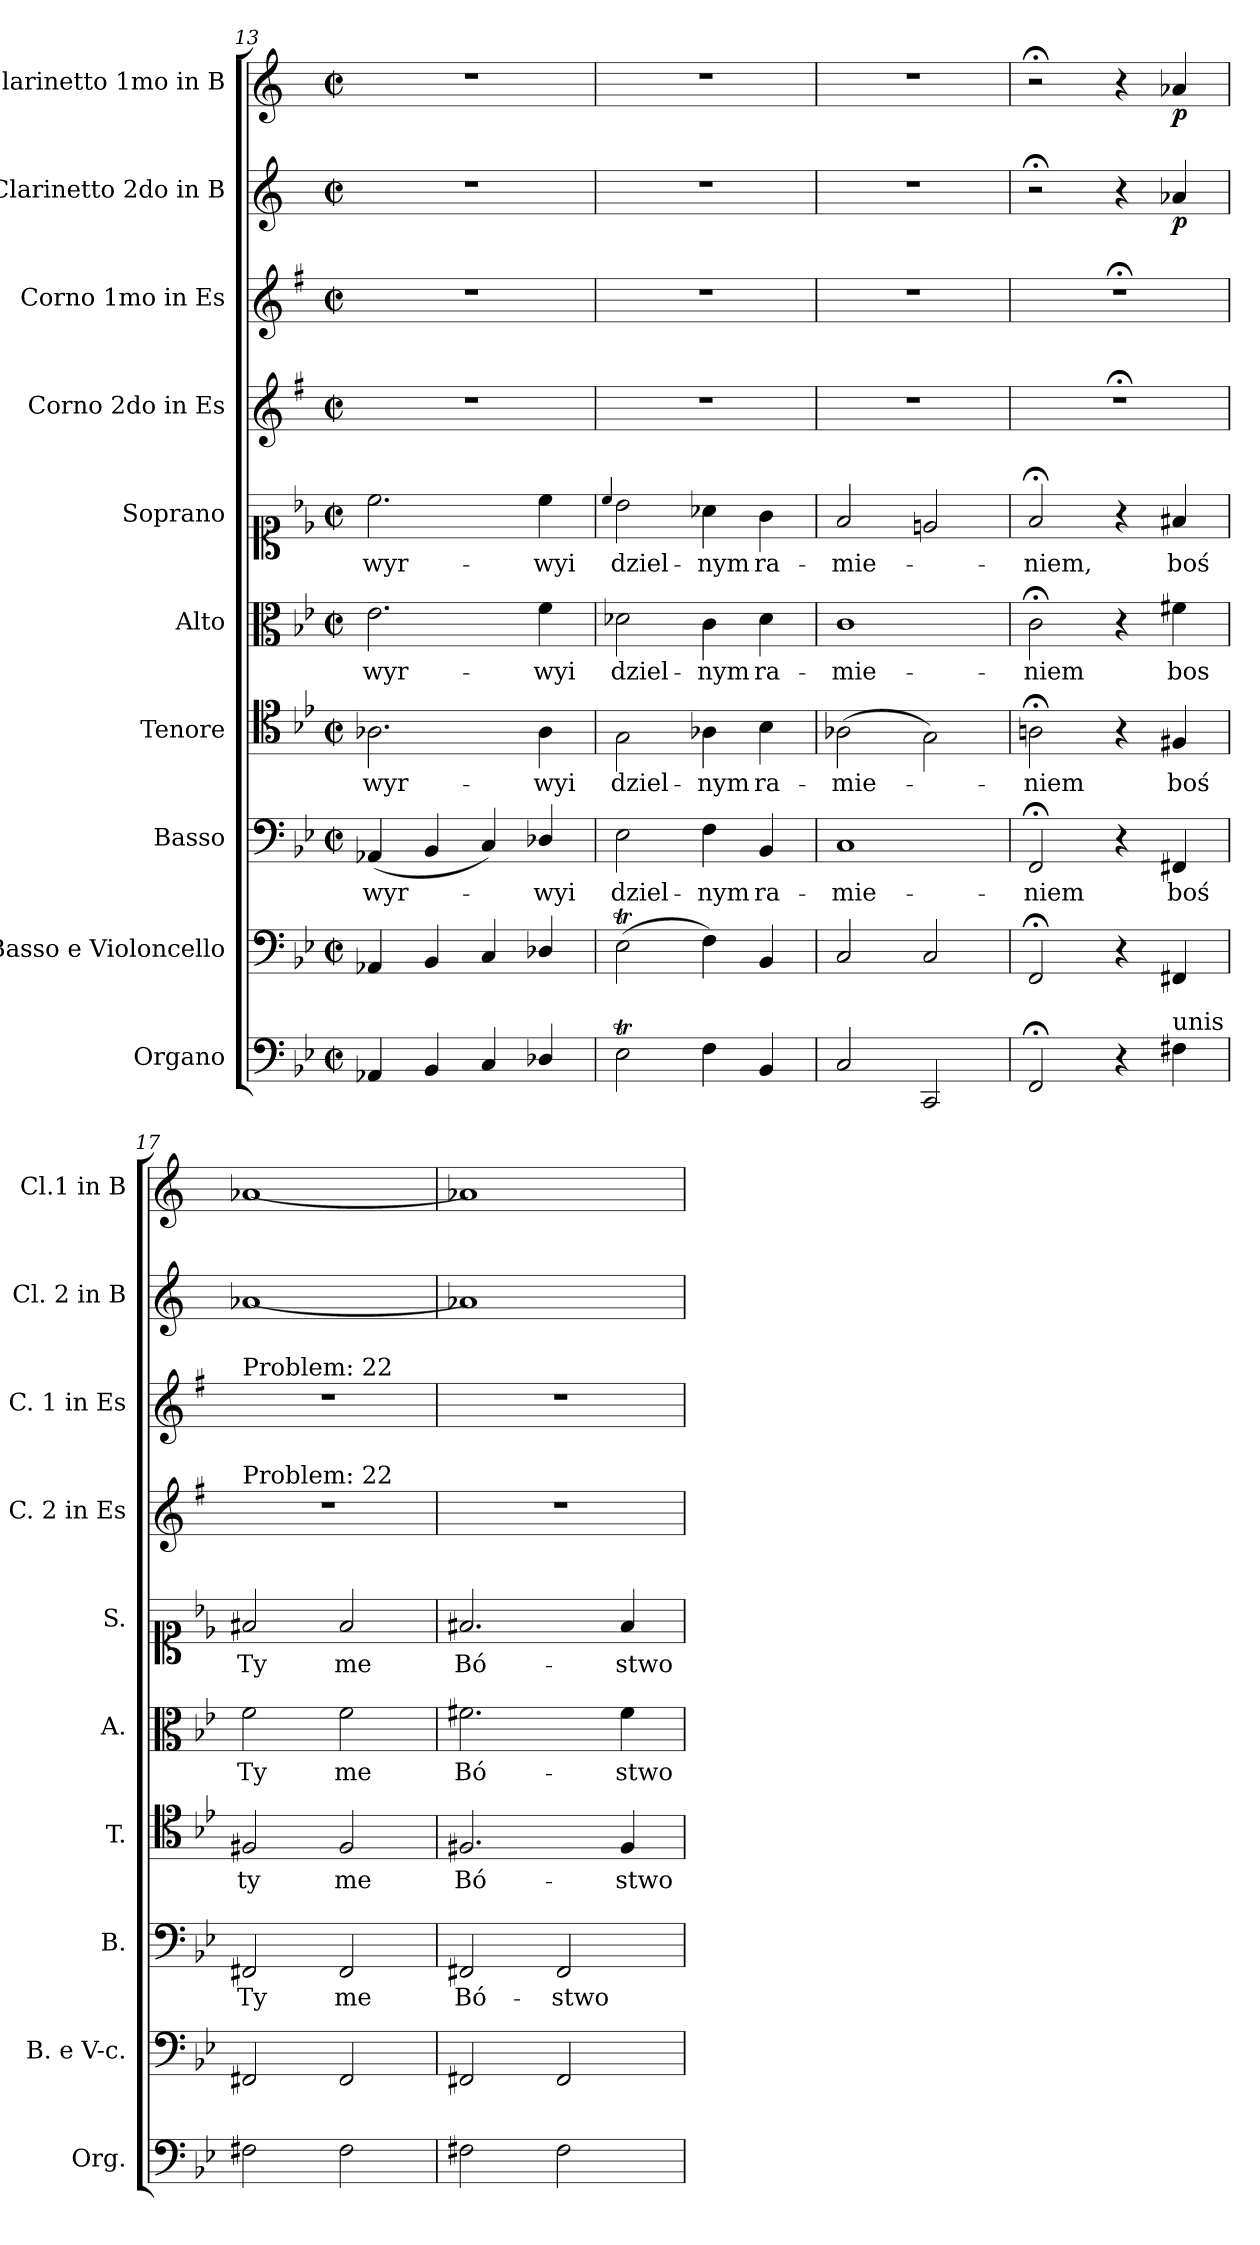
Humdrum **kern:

**kern	**kern	**kern	**text	**kern	**text	**kern	**text	**kern	**text	**kern	**kern	**kern	**dynam	**kern	**dynam
*part10	*part9	*part8	*part8	*part7	*part7	*part6	*part6	*part5	*part5	*part4	*part3	*part2	*part2	*part1	*part1
*staff10	*staff9	*staff8	*staff8	*staff7	*staff7	*staff6	*staff6	*staff5	*staff5	*staff4	*staff3	*staff2	*staff2	*staff1	*staff1
*I"Organo	*I"Basso e Violoncello	*I"Basso	*	*I"Tenore	*	*I"Alto	*	*I"Soprano	*	*I"Corno 2do in Es	*I"Corno 1mo in Es	*I"Clarinetto 2do in B	*	*I"Clarinetto 1mo in B	*
*I'Org.	*I'B. e V-c.	*I'B.	*	*I'T.	*	*I'A.	*	*I'S.	*	*I'C. 2 in Es	*I'C. 1 in Es	*I'Cl. 2 in B	*	*I'Cl.1 in B	*
*clefF4	*clefF4	*clefF4	*	*clefC4	*	*clefC3	*	*clefC1	*	*clefG2	*clefG2	*clefG2	*	*clefG2	*
*	*	*	*	*	*	*	*	*	*	*ITrd5c9	*ITrd5c9	*ITrd1c2	*	*ITrd1c2	*
*k[b-e-]	*k[b-e-]	*k[b-e-]	*	*k[b-e-]	*	*k[b-e-]	*	*k[b-e-]	*	*k[b-e-]	*k[b-e-]	*k[b-e-]	*	*k[b-e-]	*
*M2/2	*M2/2	*M2/2	*	*M2/2	*	*M2/2	*	*M2/2	*	*M2/2	*M2/2	*M2/2	*	*M2/2	*
*met(c|)	*met(c|)	*met(c|)	*	*met(c|)	*	*met(c|)	*	*met(c|)	*	*met(c|)	*met(c|)	*met(c|)	*	*met(c|)	*
=13	=13	=13	=13	=13	=13	=13	=13	=13	=13	=13	=13	=13	=13	=13	=13
4AA-X/	4AA-X/	(<4AA-X/	wyr-	2.A-X\	wyr-	2.e-\	wyr-	2.cc\	wyr-	1r	1r	1r	.	1r	.
4BB-/	4BB-/	4BB-/	.	.	.	.	.	.	.	.	.	.	.	.	.
4C/	4C/	4C/)	.	.	.	.	.	.	.	.	.	.	.	.	.
4D-X/	4D-X/	4D-X/	-wyi	4A-\	-wyi	4f\	-wyi	4cc\	-wyi	.	.	.	.	.	.
=14	=14	=14	=14	=14	=14	=14	=14	=14	=14	=14	=14	=14	=14	=14	=14
.	.	.	.	.	.	.	.	4qqcc/	.	.	.	.	.	.	.
2E-T\	(2E-T\	2E-\	dziel-	2G\	dziel-	2d-X\	dziel-	2b-\	dziel-	1r	1r	1r	.	1r	.
4F\	4F\)	4F\	-nym	4A-X\	-nym	4c\	-nym	4a-X\	-nym	.	.	.	.	.	.
4BB-/	4BB-/	4BB-/	ra-	4B-\	ra-	4d-\	ra-	4g\	ra-	.	.	.	.	.	.
=15	=15	=15	=15	=15	=15	=15	=15	=15	=15	=15	=15	=15	=15	=15	=15
2C/	2C/	1C	-mie-	(>2A-X\	-mie-	1c	-mie-	2f/	-mie-	1r	1r	1r	.	1r	.
2CC/	2C/	.	.	2G\)	.	.	.	2en/	.	.	.	.	.	.	.
=16	=16	=16	=16	=16	=16	=16	=16	=16	=16	=16	=16	=16	=16	=16	=16
2FF;</	2FF;</	2FF;</	-niem	2An;<\	-niem	2c;<\	-niem	2f;</	-niem,	1r;<	1r;<	2r;<	.	2r;<	.
4r	4r	4r	.	4r	.	4r	.	4r	.	.	.	4r	.	4r	.
!LO:TX:a:t=unis	!	!	!	!	!	!	!	!	!	!	!	!	!	!	!
4F#X\	4FF#X/	4FF#X/	boś	4F#X/	boś	4f#X\	bos	4f#X/	boś	.	.	4g-X/	p	4g-X/	p
=17	=17	=17	=17	=17	=17	=17	=17	=17	=17	=17	=17	=17	=17	=17	=17
!	!	!	!	!	!	!	!	!	!	!	!LO:TX:a:t=Problem&colon; 22	!	!	!	!
!	!	!	!	!	!	!	!	!	!	!LO:TX:a:t=Problem&colon; 22	!	!	!	!	!
2F#X\	2FF#X/	2FF#X/	Ty	2F#X/	ty	2f\	Ty	2f#X/	Ty	1r	1r	[1g-X	.	[1g-X	.
2F#\	2FF#/	2FF#/	me	2F#/	me	2f\	me	2f#/	me	.	.	.	.	.	.
=18	=18	=18	=18	=18	=18	=18	=18	=18	=18	=18	=18	=18	=18	=18	=18
2F#X\	2FF#X/	2FF#X/	Bó-	2.F#X/	Bó-	2.f#X\	Bó-	2.f#X/	Bó-	1r	1r	1g-X]	.	1g-X]	.
2F#\	2FF#/	2FF#/	-stwo	.	.	.	.	.	.	.	.	.	.	.	.
.	.	.	.	4F#/	-stwo	4f#\	-stwo	4f#/	-stwo	.	.	.	.	.	.
=	=	=	=	=	=	=	=	=	=	=	=	=	=	=	=
*-	*-	*-	*-	*-	*-	*-	*-	*-	*-	*-	*-	*-	*-	*-	*-
